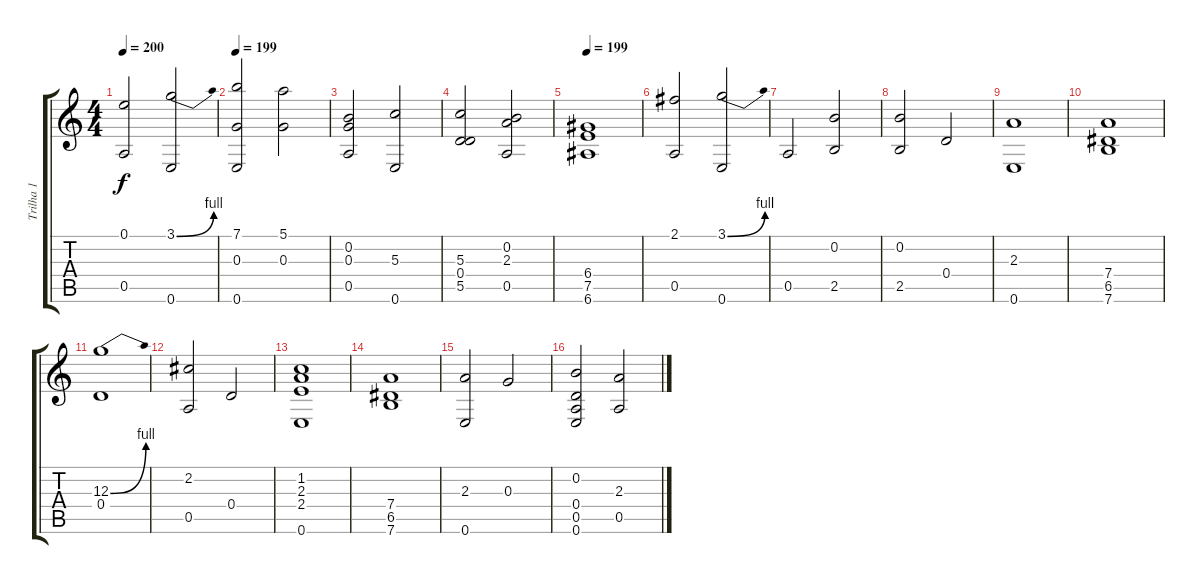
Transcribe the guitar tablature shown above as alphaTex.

\track ("Trilha 1" "Trilha 1") {instrument acousticguitarsteel}
\staff {score tabs}
\tuning (E4 B3 G3 D3 A2 E2) {hide}
\ts (4 4)
\tempo 200
\clef g2
\ks c
(0.1 0.5).2{dy f} (3.1{be (bend 0 0 60 4)} 0.6).2 |
\tempo 199
(7.1 0.3 0.6).2 (5.1 0.3).2 |
(0.2 0.3 0.5).2 (5.3 0.6).2 |
(5.3 0.4 5.5).2 (0.2 2.3 0.5).2 |
\tempo 199
(6.4 7.5 6.6).1 |
(2.1 0.5).2 (3.1{be (bend 0 0 60 4)} 0.6).2 |
0.5.2 (0.2 2.5).2 |
(0.2 2.5).2 0.4.2 |
(2.3 0.6).1 |
(7.4 6.5 7.6).1 |
(12.3{be (bend 0 0 60 4)} 0.4).1 |
(2.2 0.5).2 0.4.2 |
(1.2 2.3 2.4 0.6).1 |
(7.4 6.5 7.6).1 |
(2.3 0.6).2 0.3.2 |
(0.2 0.4 0.5 0.6).2 (2.3 0.5).2
